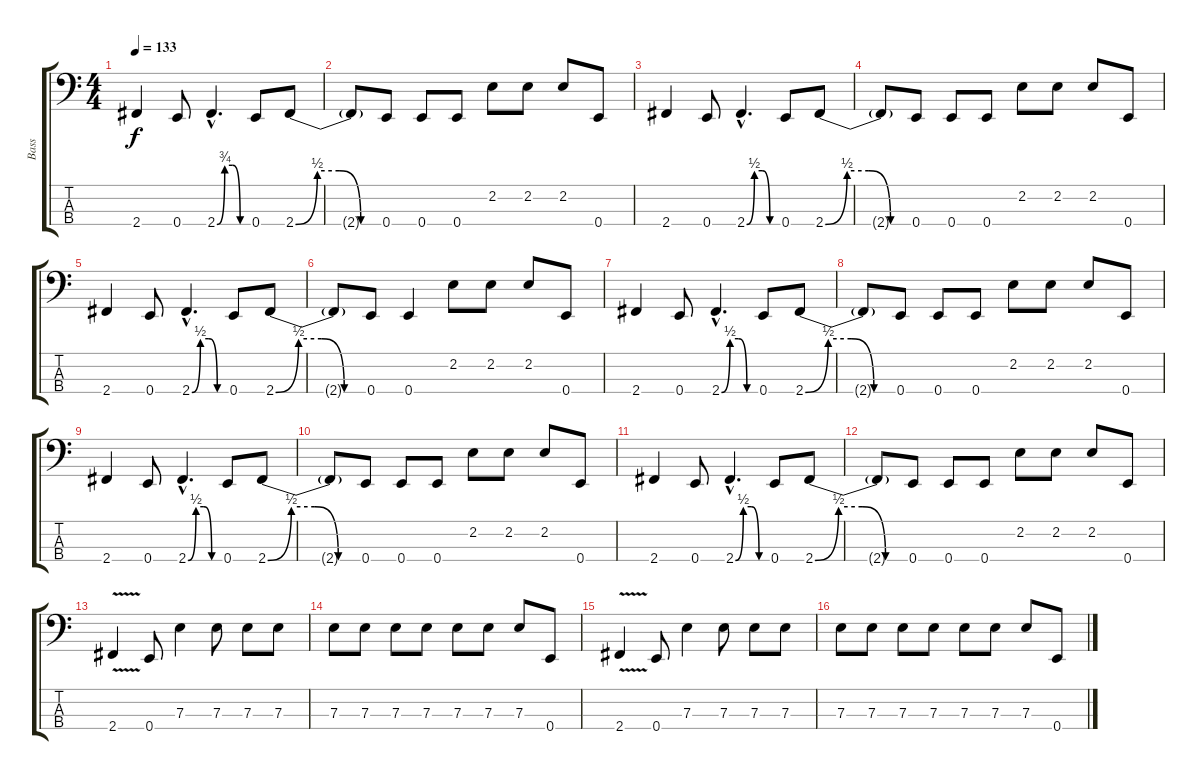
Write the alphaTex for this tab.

\track ("Bass" "Bass") {instrument electricbasspick}
\staff {score tabs}
\tuning (G2 D2 A1 E1) {hide}
\ts (4 4)
\tempo 133
\clef f4
\ks c
2.4.4{dy f instrument electricbasspick} 0.4.8 2.4{be (custom 0 0 15 3 30 3 45 0 60 0) hac}.4{d} 0.4.8 2.4{be (custom 0 0 15 2 30 2 45 0 60 0)}.8 |
2.4{t}.8 0.4.8 0.4.8 0.4.8 2.2.8 2.2.8 2.2.8 0.4.8 |
2.4.4 0.4.8 2.4{be (custom 0 0 15 2 30 2 45 0 60 0) hac}.4{d} 0.4.8 2.4{be (custom 0 0 15 2 30 2 45 0 60 0)}.8 |
2.4{t}.8 0.4.8 0.4.8 0.4.8 2.2.8 2.2.8 2.2.8 0.4.8 |
2.4.4 0.4.8 2.4{be (custom 0 0 15 2 30 2 45 0 60 0) hac}.4{d} 0.4.8 2.4{be (custom 0 0 15 2 30 2 45 0 60 0)}.8 |
2.4{t}.8 0.4.8 0.4.4 2.2.8 2.2.8 2.2.8 0.4.8 |
2.4.4 0.4.8 2.4{be (custom 0 0 15 2 30 2 45 0 60 0) hac}.4{d} 0.4.8 2.4{be (custom 0 0 15 2 30 2 45 0 60 0)}.8 |
2.4{t}.8 0.4.8 0.4.8 0.4.8 2.2.8 2.2.8 2.2.8 0.4.8 |
2.4.4 0.4.8 2.4{be (custom 0 0 15 2 30 2 45 0 60 0) hac}.4{d} 0.4.8 2.4{be (custom 0 0 15 2 30 2 45 0 60 0)}.8 |
2.4{t}.8 0.4.8 0.4.8 0.4.8 2.2.8 2.2.8 2.2.8 0.4.8 |
2.4.4 0.4.8 2.4{be (custom 0 0 15 2 30 2 45 0 60 0) hac}.4{d} 0.4.8 2.4{be (custom 0 0 15 2 30 2 45 0 60 0)}.8 |
2.4{t}.8 0.4.8 0.4.8 0.4.8 2.2.8 2.2.8 2.2.8 0.4.8 |
2.4{v}.4 0.4.8 7.3.4 7.3.8 7.3.8 7.3.8 |
7.3.8 7.3.8 7.3.8 7.3.8 7.3.8 7.3.8 7.3.8 0.4.8 |
2.4{v}.4 0.4.8 7.3.4 7.3.8 7.3.8 7.3.8 |
7.3.8 7.3.8 7.3.8 7.3.8 7.3.8 7.3.8 7.3.8 0.4.8
